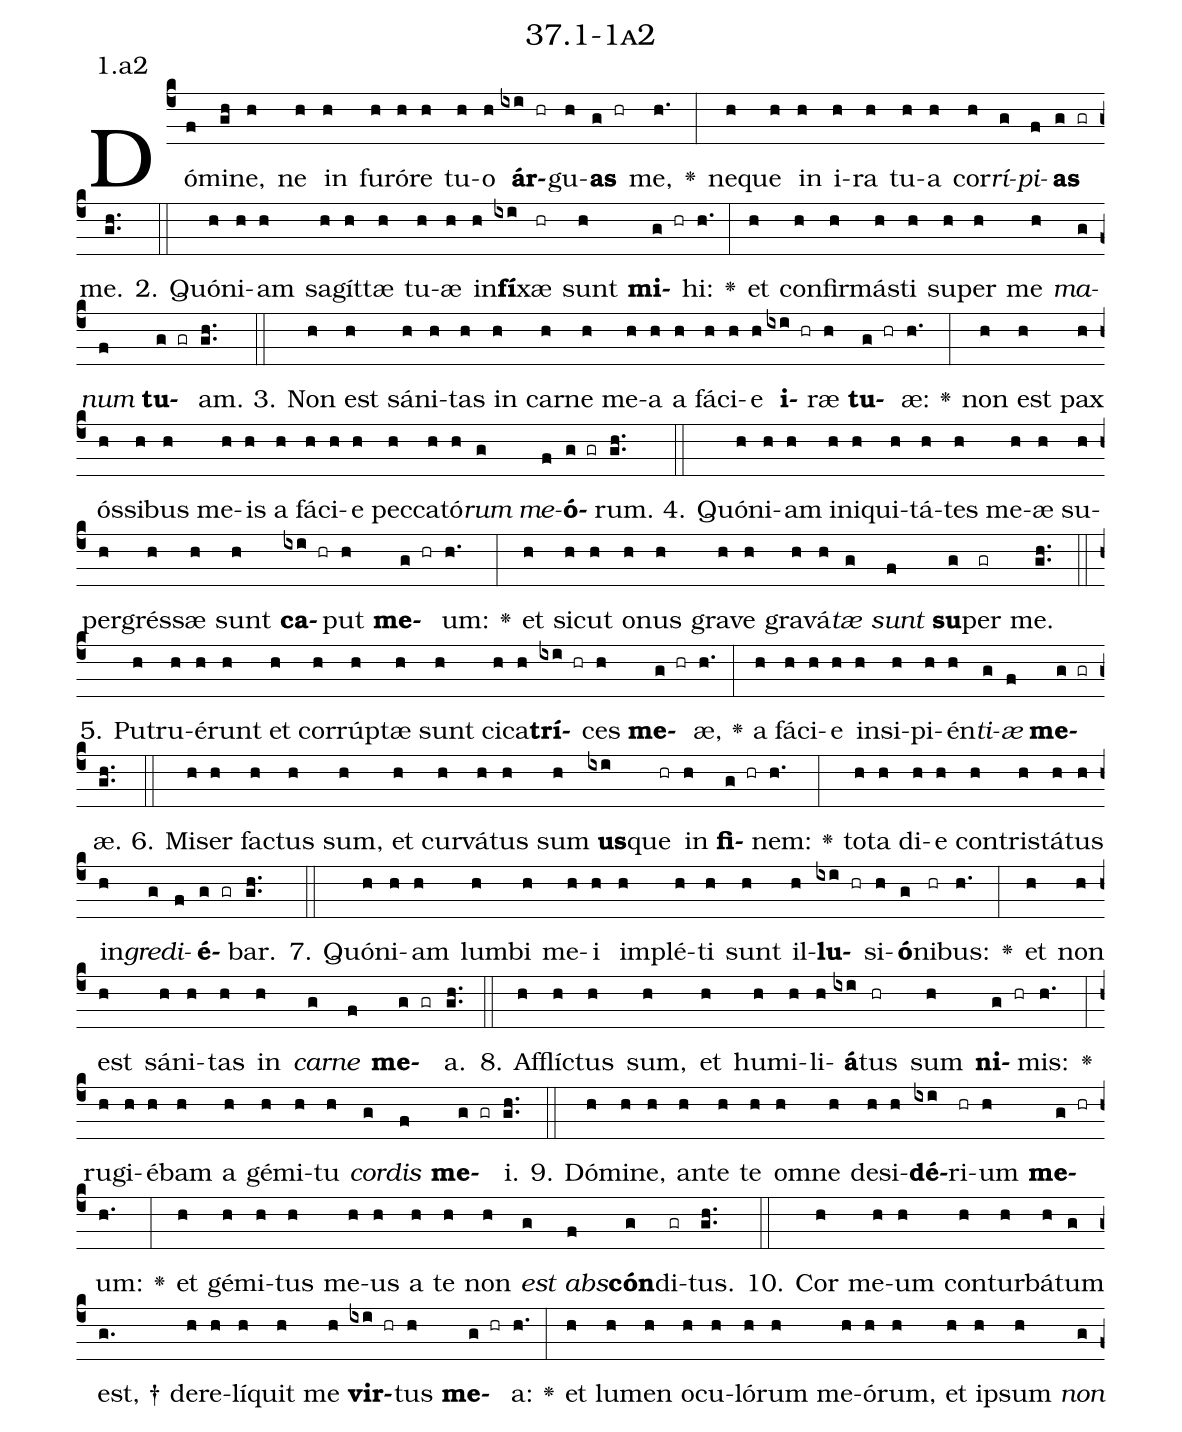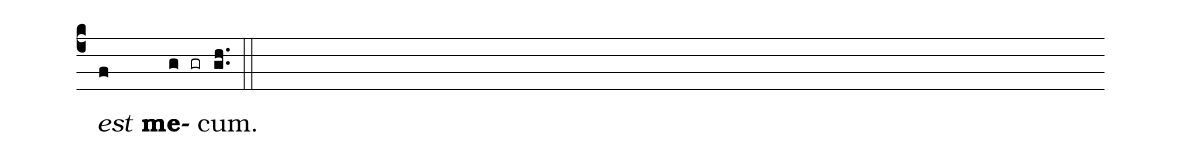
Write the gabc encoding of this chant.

name: 37.1-1a2;
annotation: 1.a2;
%%
(c4)Dó(f)mi(gh)ne,(h) ne(h) in(h) fu(h)ró(h)re(h) tu(h)o(h) <b>ár</b>(ixi hr)gu(h)<b>as</b>(g hr) me,(h.) <v>\greheightstar</v>(:) ne(h)que(h) in(h) i(h)ra(h) tu(h)a(h) cor(h)<i>rí</i>(g)<i>pi</i>(f)<b>as</b>(g gr) me.(gh..) (::)
2. Quón(h)i(h)am(h) sa(h)gít(h)tæ(h) tu(h)æ(h) in(h)<b>fí</b>(ixi)xæ(hr) sunt(h) <b>mi</b>(g hr)hi:(h.) <v>\greheightstar</v>(:) et(h) con(h)fir(h)más(h)ti(h) su(h)per(h) me(h) <i>ma</i>(g)<i>num</i>(f) <b>tu</b>(g gr)am.(gh..) (::)
3. Non(h) est(h) sá(h)ni(h)tas(h) in(h) car(h)ne(h) me(h)a(h) a(h) fá(h)ci(h)e(h) <b>i</b>(ixi hr)ræ(h) <b>tu</b>(g hr)æ:(h.) <v>\greheightstar</v>(:) non(h) est(h) pax(h) ós(h)si(h)bus(h) me(h)is(h) a(h) fá(h)ci(h)e(h) pec(h)ca(h)tó(h)<i>rum</i>(g) <i>me</i>(f)<b>ó</b>(g gr)rum.(gh..) (::)
4. Quón(h)i(h)am(h) in(h)i(h)qui(h)tá(h)tes(h) me(h)æ(h) su(h)per(h)grés(h)sæ(h) sunt(h) <b>ca</b>(ixi hr)put(h) <b>me</b>(g hr)um:(h.) <v>\greheightstar</v>(:) et(h) sic(h)ut(h) o(h)nus(h) gra(h)ve(h) gra(h)vá(h)<i>tæ</i>(g) <i>sunt</i>(f) <b>su</b>(g)per(gr) me.(gh..) (::)
5. Pu(h)tru(h)é(h)runt(h) et(h) cor(h)rúp(h)tæ(h) sunt(h) ci(h)ca(h)<b>trí</b>(ixi hr)ces(h) <b>me</b>(g hr)æ,(h.) <v>\greheightstar</v>(:) a(h) fá(h)ci(h)e(h) in(h)si(h)pi(h)én(h)<i>ti</i>(g)<i>æ</i>(f) <b>me</b>(g gr)æ.(gh..) (::)
6. Mi(h)ser(h) fac(h)tus(h) sum,(h) et(h) cur(h)vá(h)tus(h) sum(h) <b>us</b>(ixi)que(hr) in(h) <b>fi</b>(g hr)nem:(h.) <v>\greheightstar</v>(:) to(h)ta(h) di(h)e(h) con(h)tris(h)tá(h)tus(h) in(h)<i>gre</i>(g)<i>di</i>(f)<b>é</b>(g gr)bar.(gh..) (::)
7. Quón(h)i(h)am(h) lum(h)bi(h) me(h)i(h) im(h)plé(h)ti(h) sunt(h) il(h)<b>lu</b>(ixi hr)si(h)<b>ó</b>(g)ni(hr)bus:(h.) <v>\greheightstar</v>(:) et(h) non(h) est(h) sá(h)ni(h)tas(h) in(h) <i>car</i>(g)<i>ne</i>(f) <b>me</b>(g gr)a.(gh..) (::)
8. Af(h)flíc(h)tus(h) sum,(h) et(h) hu(h)mi(h)li(h)<b>á</b>(ixi)tus(hr) sum(h) <b>ni</b>(g hr)mis:(h.) <v>\greheightstar</v>(:) ru(h)gi(h)é(h)bam(h) a(h) gé(h)mi(h)tu(h) <i>cor</i>(g)<i>dis</i>(f) <b>me</b>(g gr)i.(gh..) (::)
9. Dó(h)mi(h)ne,(h) an(h)te(h) te(h) om(h)ne(h) de(h)si(h)<b>dé</b>(ixi)ri(hr)um(h) <b>me</b>(g hr)um:(h.) <v>\greheightstar</v>(:) et(h) gé(h)mi(h)tus(h) me(h)us(h) a(h) te(h) non(h) <i>est</i>(g) <i>abs</i>(f)<b>cón</b>(g)di(gr)tus.(gh..) (::)
10. Cor(h) me(h)um(h) con(h)tur(h)bá(h)tum(g) est, †(g.) de(h)re(h)lí(h)quit(h) me(h) <b>vir</b>(ixi hr)tus(h) <b>me</b>(g hr)a:(h.) <v>\greheightstar</v>(:) et(h) lu(h)men(h) o(h)cu(h)ló(h)rum(h) me(h)ó(h)rum,(h) et(h) ip(h)sum(h) <i>non</i>(g) <i>est</i>(f) <b>me</b>(g gr)cum.(gh..) (::)
